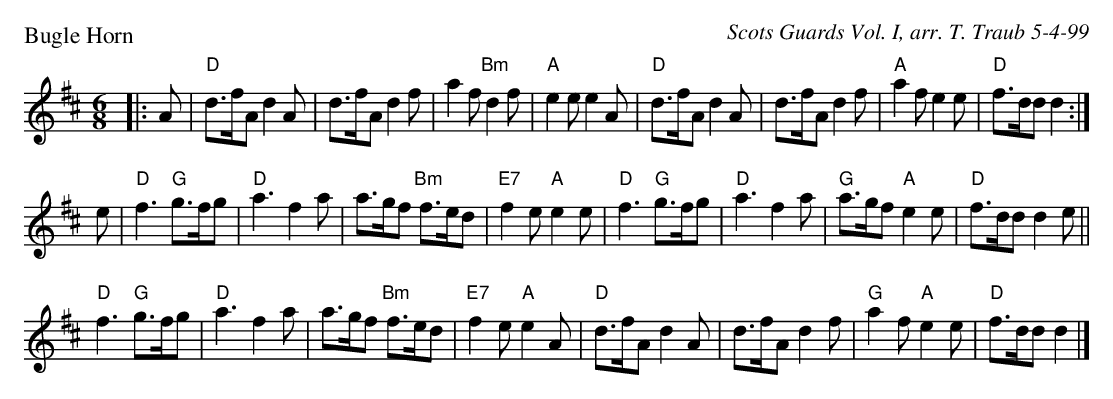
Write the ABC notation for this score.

X:1
P: Bugle Horn
C: Scots Guards Vol. I, arr. T. Traub 5-4-99
M: 6/8
K: D
L: 1/8
|: A|"D"d>fA d2 A| d>fA d2 f|a2 f "Bm"d2 f|"A"e2 e e2 A|"D"d>fA d2 A|d>fA d2 f|"A"a2 f e2 e |"D"f>dd d2 :|
e |"D"f3 "G"g>fg|"D"a3 f2 a|a>gf "Bm"f>ed|"E7"f2 e "A"e2 e|"D"f3 "G"g>fg|"D"a3 f2 a|"G"a>gf "A"e2 e|"D"f>dd d2 e||
"D"f3 "G"g>fg|"D"a3 f2 a|a>gf "Bm"f>ed|"E7"f2 e "A"e2 A|"D"d>fA d2 A|d>fA d2 f|"G"a2 f"A"e2 e|"D"f>dd d2 |]
